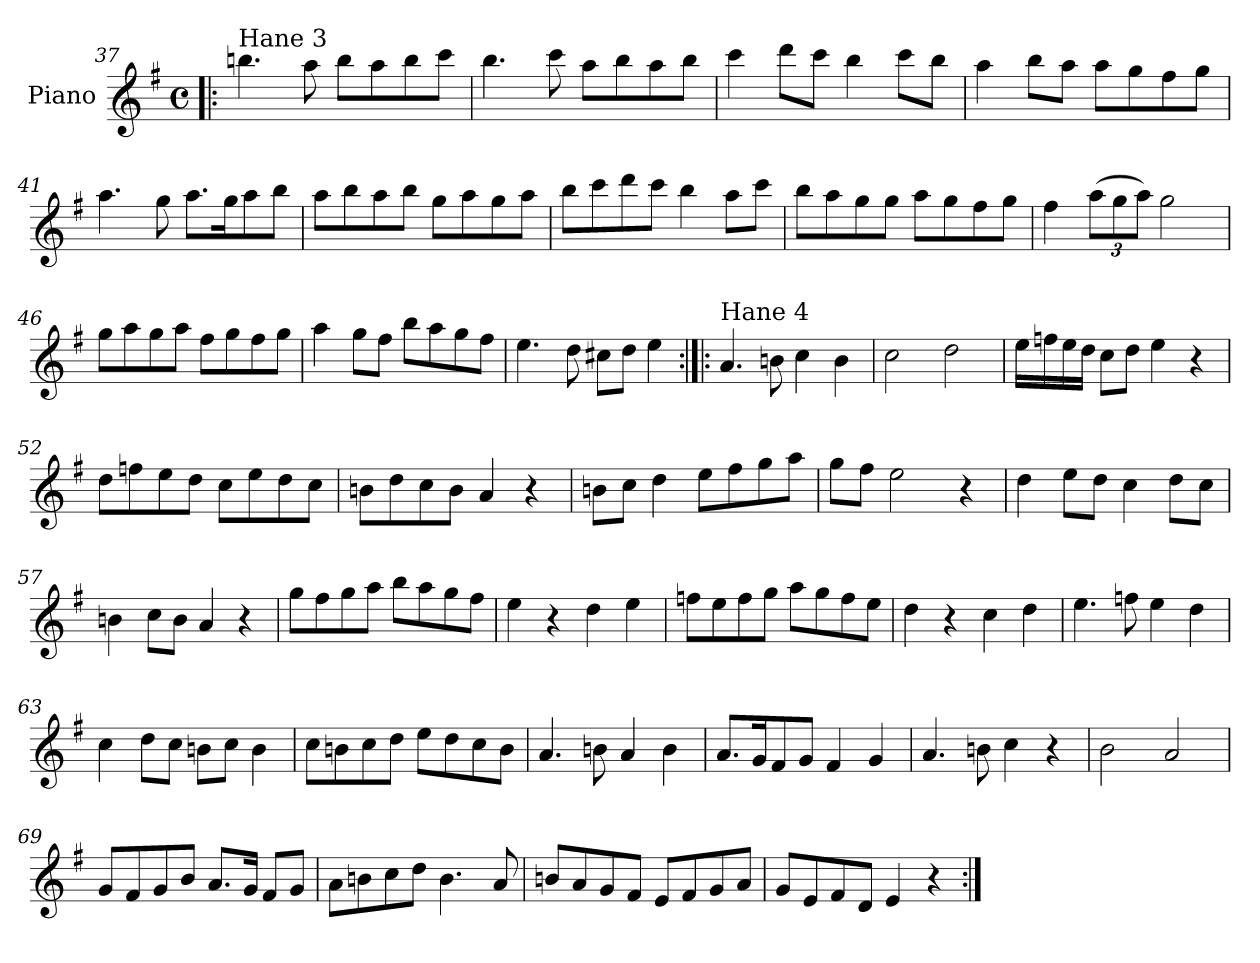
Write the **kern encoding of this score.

**kern
*part1
*staff1
*I"Piano
*I'Pno.
*clefG2
*k[f#]
*M4/4
*met(c)
=37!|:
!LO:TX:a:t=Hane 3
4.bbn\
8aa\
8bb\L
8aa\
8bb\
8ccc\J
=38
4.bb\
8ccc\
8aa\L
8bb\
8aa\
8bb\J
=39
4ccc\
8ddd\L
8ccc\J
4bb\
8ccc\L
8bb\J
!!LO:LB:g=z
=40
4aa\
8bb\L
8aa\J
8aa\L
8gg\
8ff#\
8gg\J
=41
4.aa\
8gg\
8.aa\L
16gg\K
8aa\
8bb\J
=42
8aa\L
8bb\
8aa\
8bb\J
8gg\L
8aa\
8gg\
8aa\J
=43
8bb\L
8ccc\
8ddd\
8ccc\J
4bb\
8aa\L
8ccc\J
!!LO:LB:g=z
=44
8bb\L
8aa\
8gg\
8gg\J
8aa\L
8gg\
8ff#\
8gg\J
=45
4ff#\
*Xbrackettup
(>12aa\L
12gg\
12aa\J)
2gg\
=46
8gg\L
8aa\
8gg\
8aa\J
8ff#\L
8gg\
8ff#\
8gg\J
=47
4aa\
8gg\L
8ff#\J
8bb\L
8aa\
8gg\
8ff#\J
=48
4.ee\
8dd\
8cc#X\L
8dd\J
4ee\
!!LO:LB:g=z
=49:|!|:
!LO:TX:a:t=Hane 4
4.a/
8bn\
4cc\
4b\
=50
2cc\
2dd\
=51
16ee\LL
16ffn\
16ee\
16dd\JJ
8cc\L
8dd\J
4ee\
4r
=52
8dd\L
8ffn\
8ee\
8dd\J
8cc\L
8ee\
8dd\
8cc\J
=53
8bn\L
8dd\
8cc\
8b\J
4a/
4r
=54
8bn\L
8cc\J
4dd\
8ee\L
8ff#\
8gg\
8aa\J
!!LO:PB:g=z
=55
8gg\L
8ff#\J
2ee\
4r
=56
4dd\
8ee\L
8dd\J
4cc\
8dd\L
8cc\J
=57
4bn\
8cc\L
8b\J
4a/
4r
=58
8gg\L
8ff#\
8gg\
8aa\J
8bb\L
8aa\
8gg\
8ff#\J
=59
4ee\
4r
4dd\
4ee\
=60
8ffn\L
8ee\
8ff\
8gg\J
8aa\L
8gg\
8ff\
8ee\J
=61
4dd\
4r
4cc\
4dd\
!!LO:LB:g=z
=62
4.ee\
8ffn\
4ee\
4dd\
=63
4cc\
8dd\L
8cc\J
8bn\L
8cc\J
4b\
=64
8cc\L
8bn\
8cc\
8dd\J
8ee\L
8dd\
8cc\
8b\J
=65
4.a/
8bn\
4a/
4b\
=66
8.a/L
16g/K
8f#/
8g/J
4f#/
4g/
=67
4.a/
8bn\
4cc\
4r
=68
2b\
2a/
!!LO:LB:g=z
=69
8g/L
8f#/
8g/
8b/J
8.a/L
16g/Jk
8f#/L
8g/J
=70
8a\L
8bn\
8cc\
8dd\J
4.b\
8a/
=71
8bn/L
8a/
8g/
8f#/J
8e/L
8f#/
8g/
8a/J
=72
8g/L
8e/
8f#/
8d/J
4e/
4r
=:|!
*-
